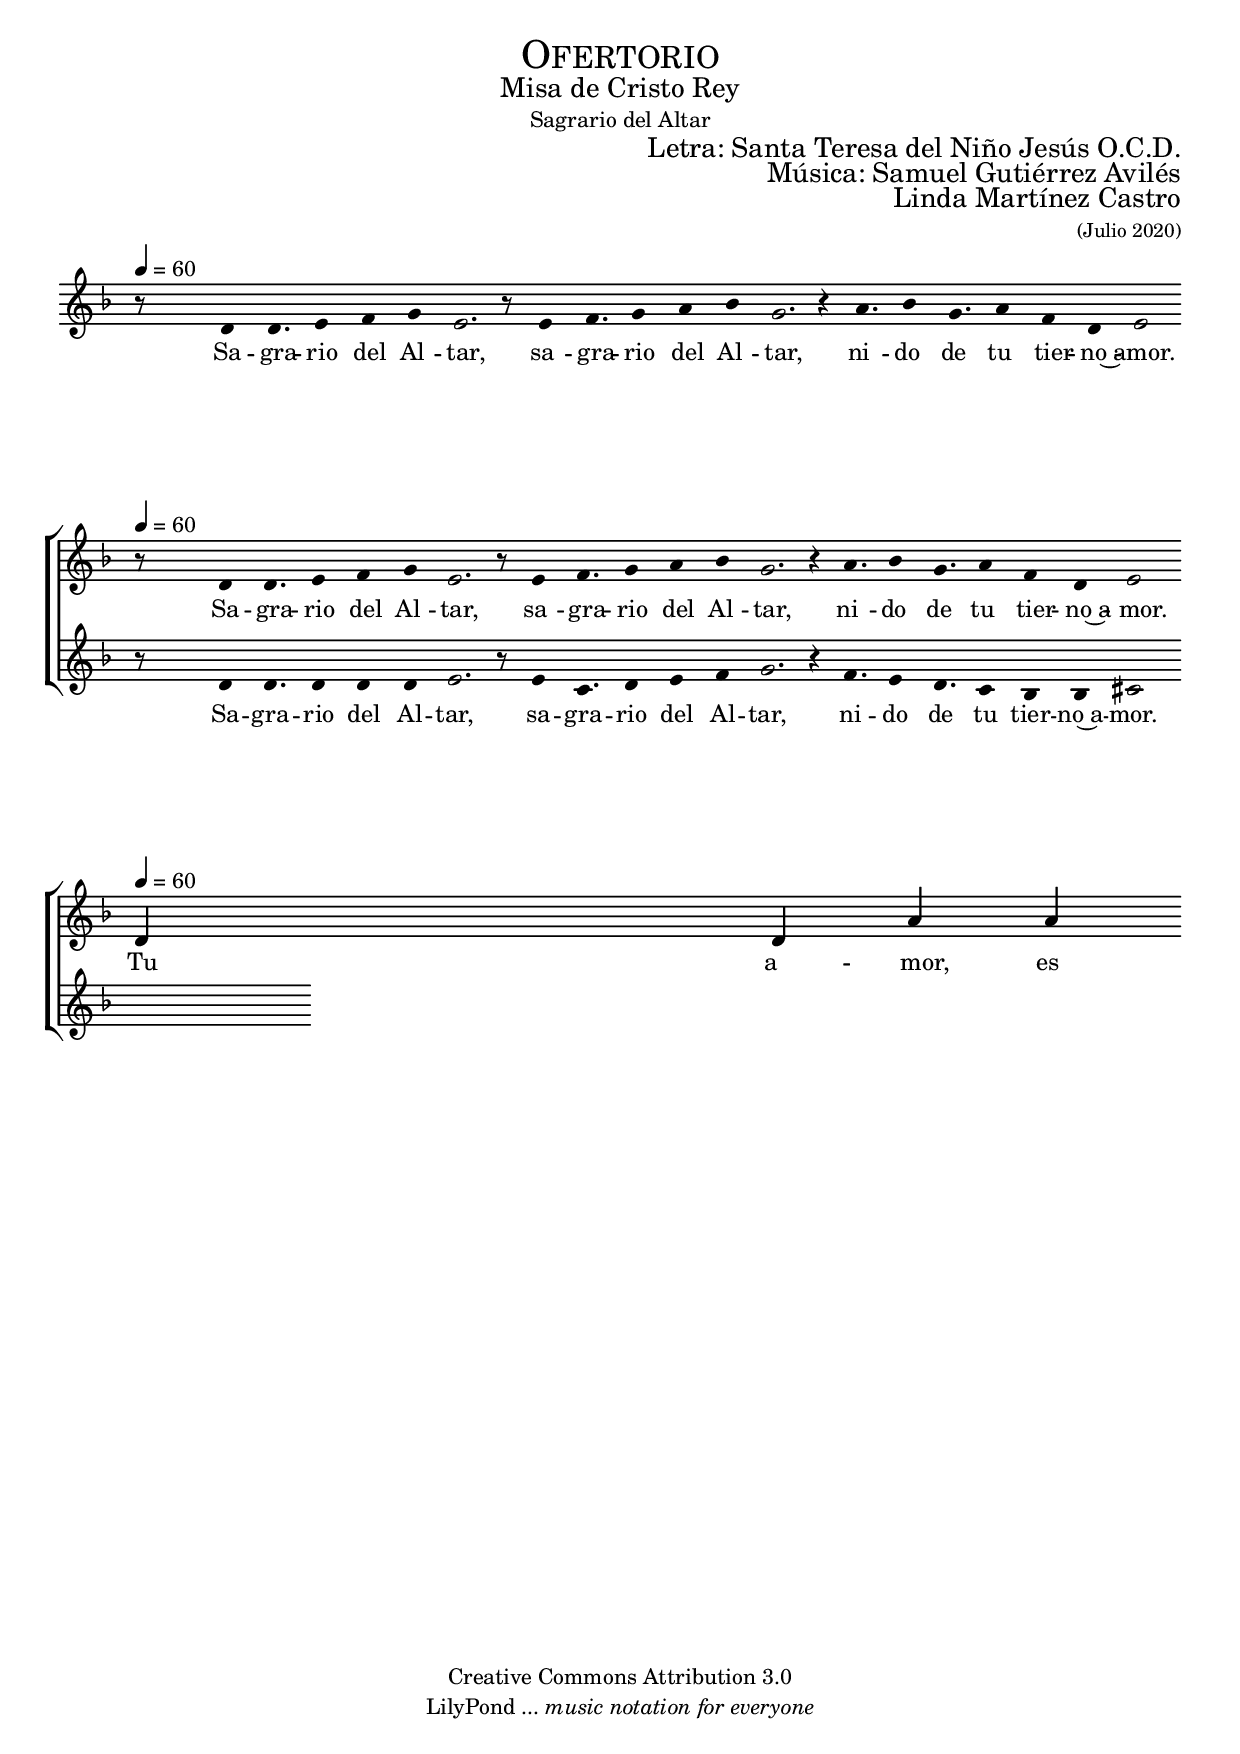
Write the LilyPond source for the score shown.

% ****************************************************************
%	Sagrario del altar - Melodia inspirada en las composiciones de Mons Marco Frisina
%	by serach.sam@
% ****************************************************************
\language "espanol"
\version "2.19.82"

% --- includes
\include "gregorian.ly"

#(set-global-staff-size 19)


% --- Cabecera
\markup { \fill-line { \center-column { \fontsize #5 \smallCaps "Ofertorio" \fontsize #2 "Misa de Cristo Rey" "Sagrario del Altar"} } }
\markup { \fill-line { " " \right-column { \fontsize #2 "Letra: Santa Teresa del Niño Jesús O.C.D." } } }
\markup { \fill-line { " " \right-column { \fontsize #2 "Música: Samuel Gutiérrez Avilés" } } }
\markup { \fill-line { " " \right-column { \fontsize #2 "Linda Martínez Castro" \small "(Julio 2020)" } } }
\header {
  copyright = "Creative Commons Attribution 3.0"
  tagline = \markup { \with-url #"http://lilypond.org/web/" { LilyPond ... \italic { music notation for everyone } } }
  breakbefore = ##t
}

% --- Musica
% --- acordes
harmony_stanza = \new ChordNames {
  \chordmode {
    \italianChords
    R4
    re2:m sib4 sol la1
    fa2 la4 sib4 do1
    re2:m sol2 sib2 la2
  }
}

% --- Coro
\score {
  <<
    %\harmony_stanza
    \new Staff <<
      \new Voice = "melody" \relative do' {
        \tempo 4 = 60
        \key re \minor
        \time 4/4
        \set Score.timing = ##f
        \override Lyrics.LyricText.X-extent  = #'(0 . 3)

        \partial 4 r8 re
        re4. mi8 fa4 sol
        mi2. r8 mi
        fa4. sol8 la4 sib
        sol2. r4
        la4. sib8 sol4. la8
        fa4 re mi2 \finalis
        \break s32
      }
      \new Lyrics \lyricsto "melody" {
        Sa -- gra -- rio del Al -- tar,
        sa -- gra -- rio del Al -- tar,
        ni -- do de tu tier -- no~a -- mor.
      }
    >>
  >>
  \midi {}
  \layout {
    ragged-right = ##f
    \context {
      \Staff
      \remove "Time_signature_engraver"
      \remove "Bar_engraver"
      \hide Stem
      \RemoveEmptyStaves
      \hide TupletNumber
    }
    \context {
      \Score
      barAlways = ##t
    }
  }
}

% --- Coro Repeticion
\score {
  \new StaffGroup = "Antifona" <<
    %\harmony_stanza
    \new Staff <<
      %\set Staff.midiInstrument = "violin"
      \new Voice = "melody" \relative do' {
        \tempo 4 = 60
        \key re \minor
        \time 4/4
        \set Score.timing = ##f
        \override Lyrics.LyricText.X-extent  = #'(0 . 3)
        
        \partial 4 r8 re
        re4. mi8 fa4 sol
        mi2. r8 mi
        fa4. sol8 la4 sib
        sol2. r4
        la4. sib8 sol4. la8
        fa4 re mi2 \finalis
        \break s32
      }
      \new Lyrics \lyricsto "melody" {
        Sa -- gra -- rio del Al -- tar,
        sa -- gra -- rio del Al -- tar,
        ni -- do de tu tier -- no~a -- mor.
      }
    >>
    \new Staff <<
      %\set Staff.midiInstrument = "oboe"
      \new Voice = "contramelody" \relative do' {
        \tempo 4 = 90
        \key re \minor
        \time 4/4
        \set Score.timing = ##f
        \override Lyrics.LyricText.X-extent  = #'(0 . 3)
        
        \partial 4 r8 re
         re4. re8 re4 re 
         mi2. r8 mi8
         do4. re8 mi4 fa
         sol2. r4
         fa4. mi8 re4. do8
         sib4 sib dos2 \finalis
        \break s32
      }
      \new Lyrics \lyricsto "contramelody" {
        Sa -- gra -- rio del Al -- tar,
        sa -- gra -- rio del Al -- tar,
        ni -- do de tu tier -- no~a -- mor.
      }
    >>
  >>
  \midi {}
  \layout {
    ragged-right = ##f
    \context {
      \Staff
      \remove "Time_signature_engraver"
      \remove "Bar_engraver"
      \hide Stem
      \RemoveEmptyStaves
      \hide TupletNumber
    }
    \context {
      \Score
      barAlways = ##t
    }
  }
}

% --- acordes
harmony = \new ChordNames {
  \chordmode {
    \italianChords
    re2:m sib2 do4 sib2 la4:m
    sol2.:m re4:m
  }
}

% --- Estrofa I
\score {
  \new StaffGroup = "Estrofa" <<
    %\harmony
    \new Staff <<
      %\set Staff.midiInstrument = "violin"
      \new Voice = "melody" \relative do' {
        \tempo 4 = 60
        \key re \minor	
        \time 4/4
        %\set Score.timing = ##f
        \override Lyrics.LyricText.X-extent  = #'(0 . 3)
        
        re4 re la' la
        \break s32
      }
      \new Lyrics \lyricsto "melody" {
        Tu a -- mor, es a -- mor de cie -- lo, 
        mi a -- mor, mez -- cla de cie -- lo~y tie -- rra.
        Tu a -- mor, es pu -- ru~e~in -- fi -- ni -- to,
        mí a -- mor, li -- mi -- ta -- do~e~im -- per -- fec -- to.
      }
    >>
    \new Staff <<
      %\set Staff.midiInstrument = "oboe"
      \new Voice = "contramelody" \relative do' {
        \tempo 4 = 90
        \key re \minor
        \time 4/4
        \set Score.timing = ##f
        \override Lyrics.LyricText.X-extent  = #'(0 . 3)
        
        
        \break s32
      }
      \new Lyrics \lyricsto "contramelody" {
        Sa -- gra -- rio del Al -- tar,
        sa -- gra -- rio del Al -- tar,
        ni -- do de tu tier -- no~a -- mor.
      }
    >>
  >>
  \midi {}
  \layout {
    ragged-right = ##f
    \context {
      \Staff
      \remove "Time_signature_engraver"
      \remove "Bar_engraver"
      %\hide Stem
      \RemoveEmptyStaves
      \hide TupletNumber
    }
    \context {
      \Score
      barAlways = ##t
    }
  }
}

% --- Papel
\paper{
  #(set-default-paper-size "letter")
  page-breaking = #ly:page-turn-breaking
}